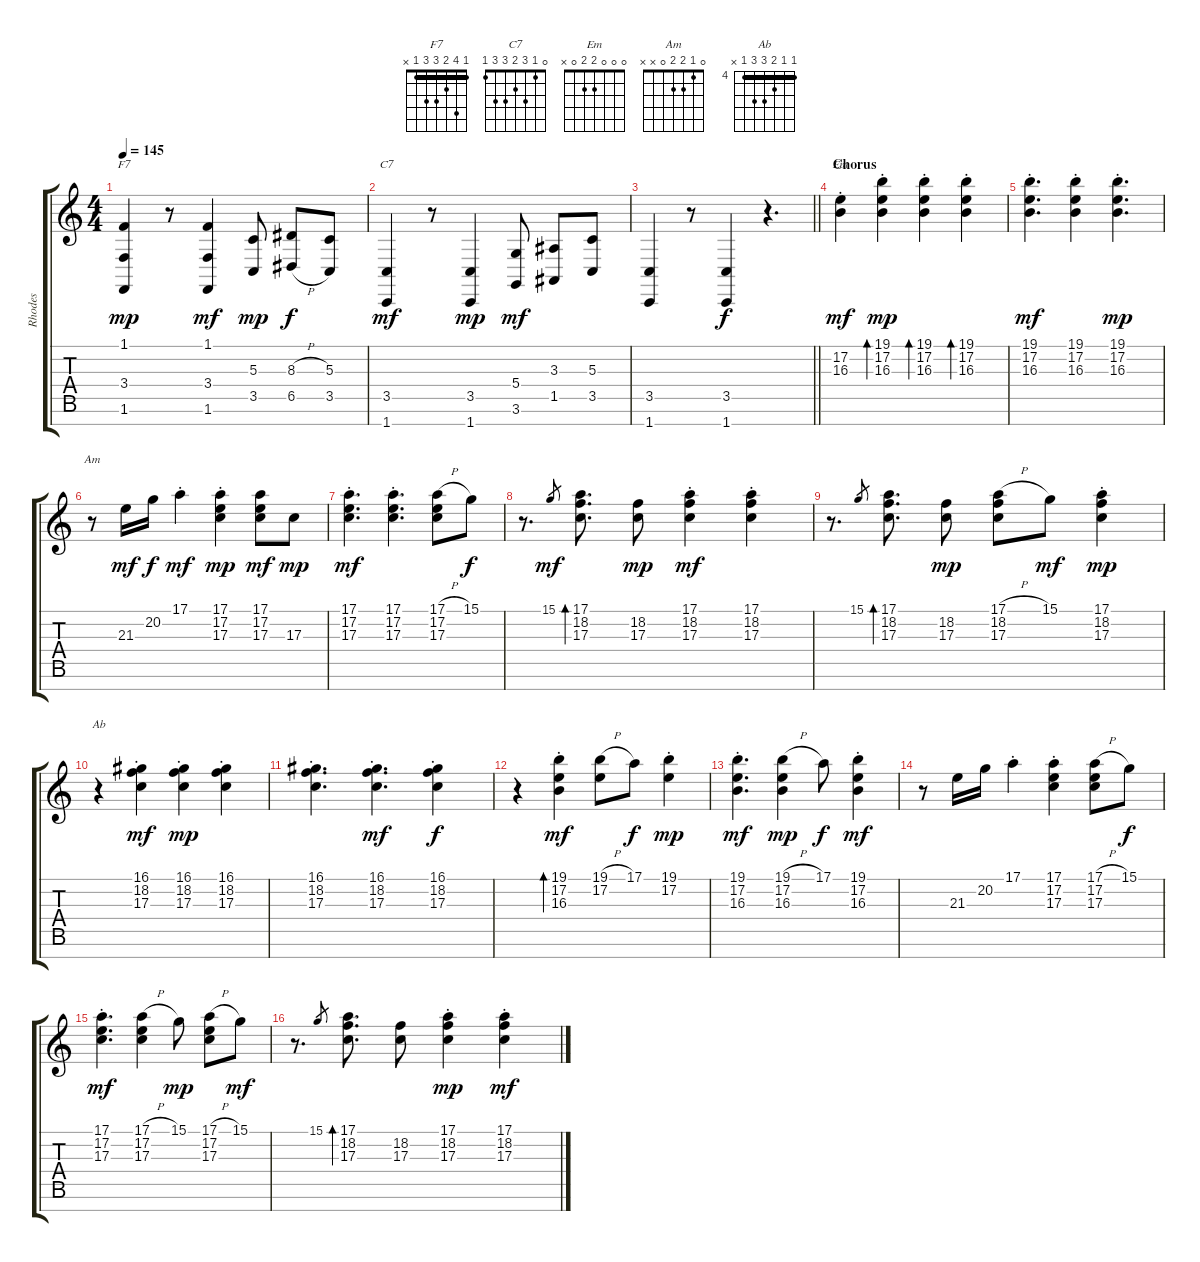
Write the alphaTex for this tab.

\track ("Rhodes" "Rhodes") {instrument electricpiano1}
\staff {score tabs}
\tuning (E4 B3 G3 D3 A2 E2 B1) {hide}
\chord ("F7" 1 4 2 3 3 1 x) {barre 1}
\chord ("C7" 0 1 3 2 3 3 1)
\chord ("Em" 0 0 0 2 2 0 x)
\chord ("Am" 0 1 2 2 0 x x)
\chord ("Ab" 4 4 5 6 6 4 x) {firstfret 4 barre 4}
\ts (4 4)
\tempo 145
\clef g2
\ks c
(1.1 3.4 1.6).4{ch "F7" dy mp} r.8 (1.1 3.4 1.6).4{dy mf} (5.3 3.5).8{dy mp} (8.3{h} 6.5{h}).8{dy f} (5.3 3.5).8 |
(3.5 1.7).4{ch "C7" dy mf} r.8 (3.5 1.7).4{dy mp} (5.4 3.6).8{dy mf} (3.3 1.5).8 (5.3 3.5).8 |
\barLineRight lightlight
(3.5 1.7).4 r.8 (3.5 1.7).4{dy f} r.4{d} |
\section ("" "Chorus")
(17.2{st} 16.3{st}).4{ch "Em" dy mf} (19.1{st} 17.2{st} 16.3{st}).4{bd 480 dy mp} (19.1{st} 17.2{st} 16.3{st}).4{bd 480} (19.1{st} 17.2{st} 16.3{st}).4{bd 480} |
(19.1{st} 17.2{st} 16.3{st}).4{d dy mf} (19.1{st} 17.2{st} 16.3{st}).4 (19.1{st} 17.2{st} 16.3{st}).4{d dy mp} |
r.8{ch "Am"} 21.3.16{dy mf} 20.2.16{dy f} 17.1{st}.4{dy mf} (17.1{st} 17.2{st} 17.3{st}).4{dy mp} (17.1 17.2 17.3).8{dy mf} 17.3.8{dy mp} |
(17.1{st} 17.2{st} 17.3{st}).4{d dy mf} (17.1{st} 17.2{st} 17.3{st}).4{d} (17.1{h} 17.2 17.3).8 15.1.8{dy f} |
r.8{d} 15.1.8{gr dy mf} (17.1 18.2 17.3).8{d bd 60} (18.2 17.3).8{dy mp} (17.1{st} 18.2{st} 17.3{st}).4{dy mf} (17.1{st} 18.2{st} 17.3{st}).4 |
r.8{d} 15.1.8{gr} (17.1 18.2 17.3).8{d bd 60} (18.2 17.3).8{dy mp} (17.1{h} 18.2 17.3).8 15.1.8{dy mf} (17.1{st} 18.2{st} 17.3{st}).4{dy mp} |
r.4{ch "Ab"} (16.1{st} 18.2{st} 17.3{st}).4{dy mf} (16.1{st} 18.2{st} 17.3{st}).4{dy mp} (16.1{st} 18.2{st} 17.3{st}).4 |
(16.1{st} 18.2{st} 17.3{st}).4{d} (16.1{st} 18.2{st} 17.3{st}).4{d dy mf} (16.1{st} 18.2{st} 17.3{st}).4{dy f} |
r.4 (19.1{st} 17.2{st} 16.3{st}).4{bd 60 dy mf} (19.1{h} 17.2).8 17.1.8{dy f} (19.1{st} 17.2{st}).4{dy mp} |
(19.1{st} 17.2 16.3{st}).4{d dy mf} (19.1{h} 17.2 16.3).4{dy mp} 17.1.8{dy f} (19.1{st} 17.2 16.3{st}).4{dy mf} |
r.8 21.3.16 20.2.16 17.1{st}.4 (17.1{st} 17.2{st} 17.3{st}).4 (17.1{h} 17.2 17.3).8 15.1.8{dy f} |
(17.1{st} 17.2{st} 17.3{st}).4{d dy mf} (17.1{h} 17.2 17.3).4 15.1.8{dy mp} (17.1{h} 17.2 17.3).8 15.1.8{dy mf} |
r.8{d} 15.1.8{gr} (17.1 18.2 17.3).8{d bd 60} (18.2 17.3).8 (17.1{st} 18.2{st} 17.3{st}).4{dy mp} (17.1{st} 18.2{st} 17.3{st}).4{dy mf}
